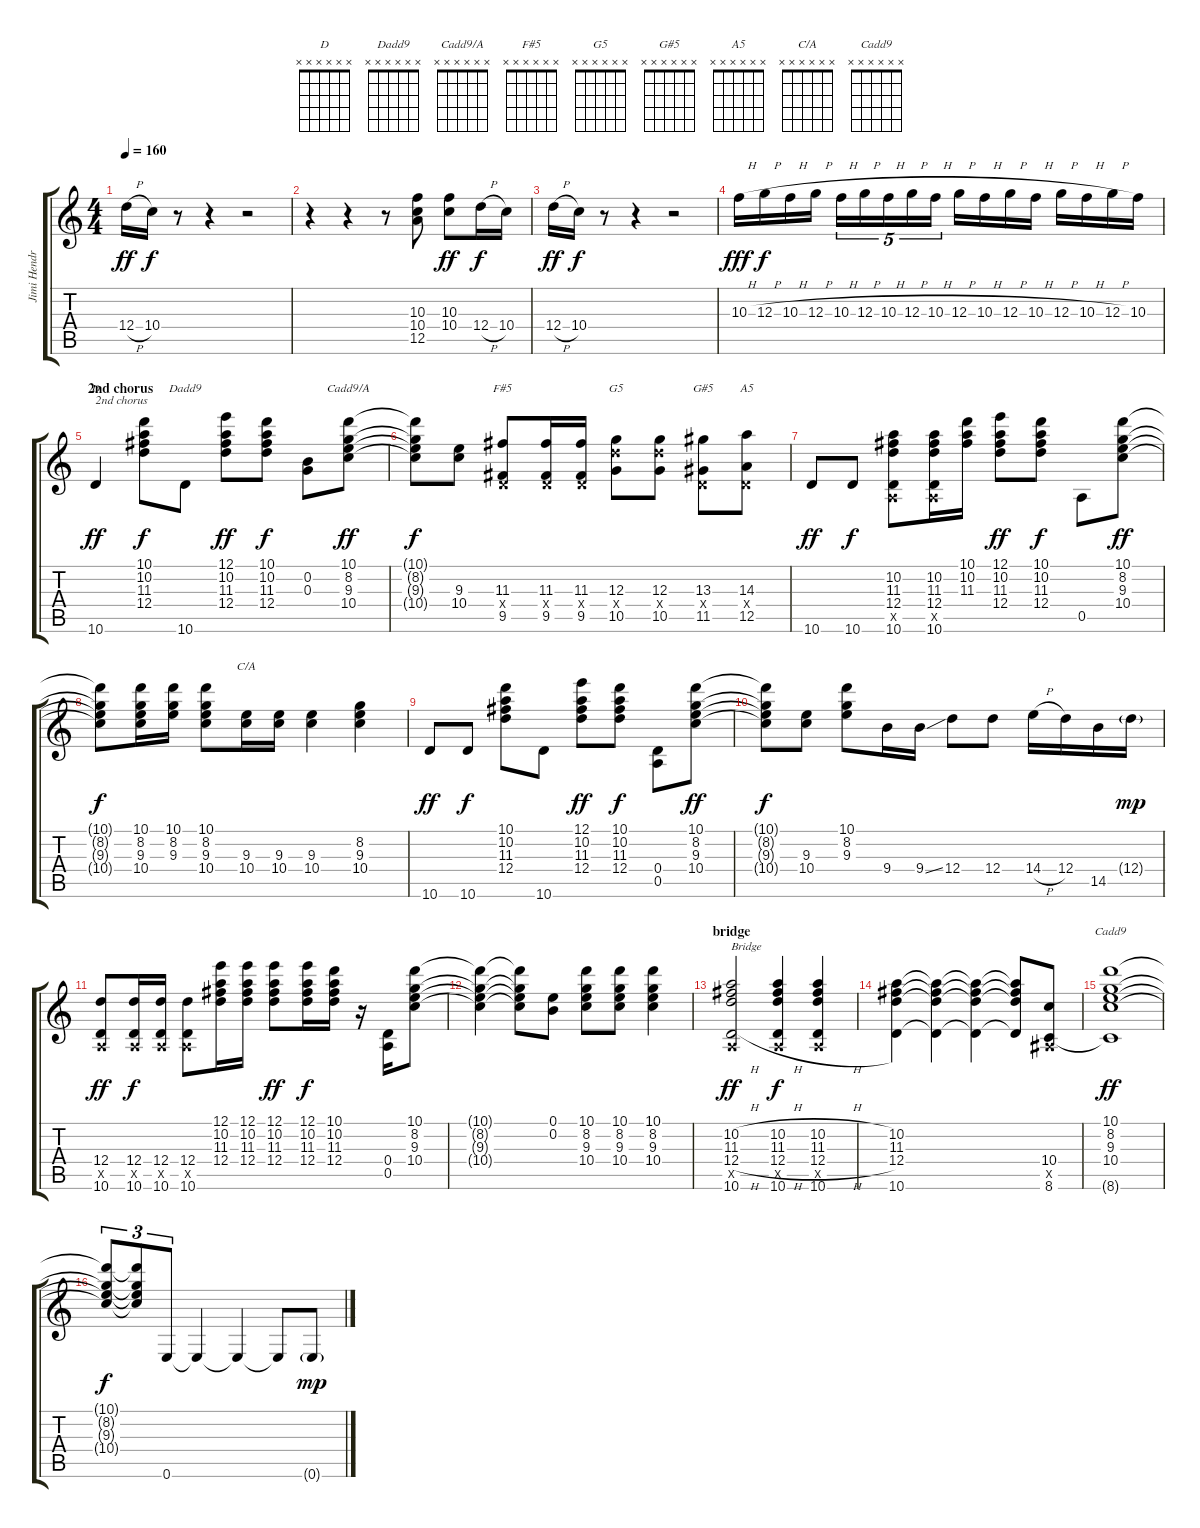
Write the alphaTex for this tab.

\track ("Jimi Hendrix - Guitar" "Jimi Hendr") {instrument overdrivenguitar}
\staff {score tabs}
\tuning (E4 B3 G3 D3 A2 E2) {hide}
\chord ("D" x x x x x x) {firstfret 0}
\chord ("Dadd9" x x x x x x) {firstfret 0}
\chord ("Cadd9/A" x x x x x x) {firstfret 0}
\chord ("F#5" x x x x x x) {firstfret 0}
\chord ("G5" x x x x x x) {firstfret 0}
\chord ("G#5" x x x x x x) {firstfret 0}
\chord ("A5" x x x x x x) {firstfret 0}
\chord ("C/A" x x x x x x) {firstfret 0}
\chord ("Cadd9" x x x x x x) {firstfret 0}
\ts (4 4)
\tempo 160
\clef g2
\ks c
12.4{h}.16{dy ff} 10.4.16{dy f} r.8 r.4 r.2 |
r.4 r.4 r.8 (10.3 10.4 12.5).8 (10.3 10.4).8{dy ff} 12.4{h}.16{dy f} 10.4.16 |
12.4{h}.16{dy ff} 10.4.16{dy f} r.8 r.4 r.2 |
10.3{h}.16{dy fff} 12.3{h}.16{dy f} 10.3{h}.16 12.3{h}.16 10.3{h}.16{tu (5 4)} 12.3{h}.16{tu (5 4)} 10.3{h}.16{tu (5 4)} 12.3{h}.16{tu (5 4)} 10.3{h}.16{tu (5 4)} 12.3{h}.16 10.3{h}.16 12.3{h}.16 10.3{h}.16 12.3{h}.16 10.3{h}.16 12.3{h}.16 10.3.16 |
\section ("" "2nd chorus")
10.6.4{ch "D" txt "2nd chorus" dy ff} (10.1 10.2 11.3 12.4).8{dy f} 10.6.8{ch "Dadd9"} (12.1 10.2 11.3 12.4).8{dy ff} (10.1 10.2 11.3 12.4).8{dy f} (0.2 0.3).8 (10.1 8.2 9.3 10.4).8{ch "Cadd9/A" dy ff} |
(10.1{t} 8.2{t} 9.3{t} 10.4{t}).8{dy f} (9.3 10.4).8 (11.3 0.4{x} 9.5).8{ch "F#5"} (11.3 0.4{x} 9.5).16 (11.3 0.4{x} 9.5).16 (12.3 12.4{x} 10.5).8{ch "G5"} (12.3 12.4{x} 10.5).8 (13.3 0.4{x} 11.5).8{ch "G#5"} (14.3 0.4{x} 12.5).8{ch "A5"} |
10.6.8{dy ff} 10.6.8{dy f} (10.2 11.3 12.4 0.5{x} 10.6).8 (10.2 11.3 12.4 0.5{x} 10.6).16 (10.1 10.2 11.3).16 (12.1 10.2 11.3 12.4).8{dy ff} (10.1 10.2 11.3 12.4).8{dy f} 0.5.8 (10.1 8.2 9.3 10.4).8{dy ff} |
(10.1{t} 8.2{t} 9.3{t} 10.4{t}).8{dy f} (10.1 8.2 9.3 10.4).16 (10.1 8.2 9.3).16 (10.1 8.2 9.3 10.4).8 (9.3 10.4).16{ch "C/A"} (9.3 10.4).16 (9.3 10.4).4 (8.2 9.3 10.4).4 |
10.6.8{dy ff} 10.6.8{dy f} (10.1 10.2 11.3 12.4).8 10.6.8 (12.1 10.2 11.3 12.4).8{dy ff} (10.1 10.2 11.3 12.4).8{dy f} (0.4 0.5).8 (10.1 8.2 9.3 10.4).8{dy ff} |
(10.1{t} 8.2{t} 9.3{t} 10.4{t}).8{dy f} (9.3 10.4).8 (10.1 8.2 9.3).8 9.4.16 9.4{ss}.16 12.4.8 12.4.8 14.4{h}.16 12.4.16 14.5.16 12.4{g}.16{dy mp} |
(12.4 0.5{x} 10.6).8{dy ff} (12.4 0.5{x} 10.6).16{dy f} (12.4 0.5{x} 10.6).16 (12.4 0.5{x} 10.6).8 (12.1 10.2 11.3 12.4).16 (12.1 10.2 11.3 12.4).16 (12.1 10.2 11.3 12.4).8{dy ff} (12.1 10.2 11.3 12.4).16{dy f} (10.1 10.2 11.3 12.4).16 r.16 (0.4 0.5).16 (10.1 8.2 9.3 10.4).8 |
(10.1{t} 8.2{t} 9.3{t} 10.4{t}).4 (10.1{t} 8.2{t} 9.3{t} 10.4{t}).8 (0.1 0.2).8 (10.1 8.2 9.3 10.4).8 (10.1 8.2 9.3 10.4).8 (10.1 8.2 9.3 10.4).4 |
\section ("" "bridge")
(10.2{h} 11.3{h} 12.4{h} 0.5{x} 10.6{h}).2{txt "Bridge" dy ff} (10.2{h} 11.3{h} 12.4{h} 0.5{x} 10.6{h}).4{dy f} (10.2{h} 11.3{h} 12.4{h} 0.5{x} 10.6{h}).4 |
(10.2 11.3 12.4 10.6).4 (10.2{t} 11.3{t} 12.4{t} 10.6{t}).4 (10.2{t} 11.3{t} 12.4{t} 10.6{t}).4 (10.2{t} 11.3{t} 12.4{t} 10.6{t}).8 (10.4 1.5{x} 8.6).8 |
(10.1 8.2 9.3 10.4 8.6{t}).1{ch "Cadd9" dy ff} |
(10.1{t} 8.2{t} 9.3{t} 10.4{t}).8{tu (3 2) dy f} (10.1{t} 8.2{t} 9.3{t} 10.4{t}).8{tu (3 2)} 0.6.8{tu (3 2)} 0.6{t}.4 0.6{t}.4 0.6{t}.8 0.6{g}.8{dy mp}
